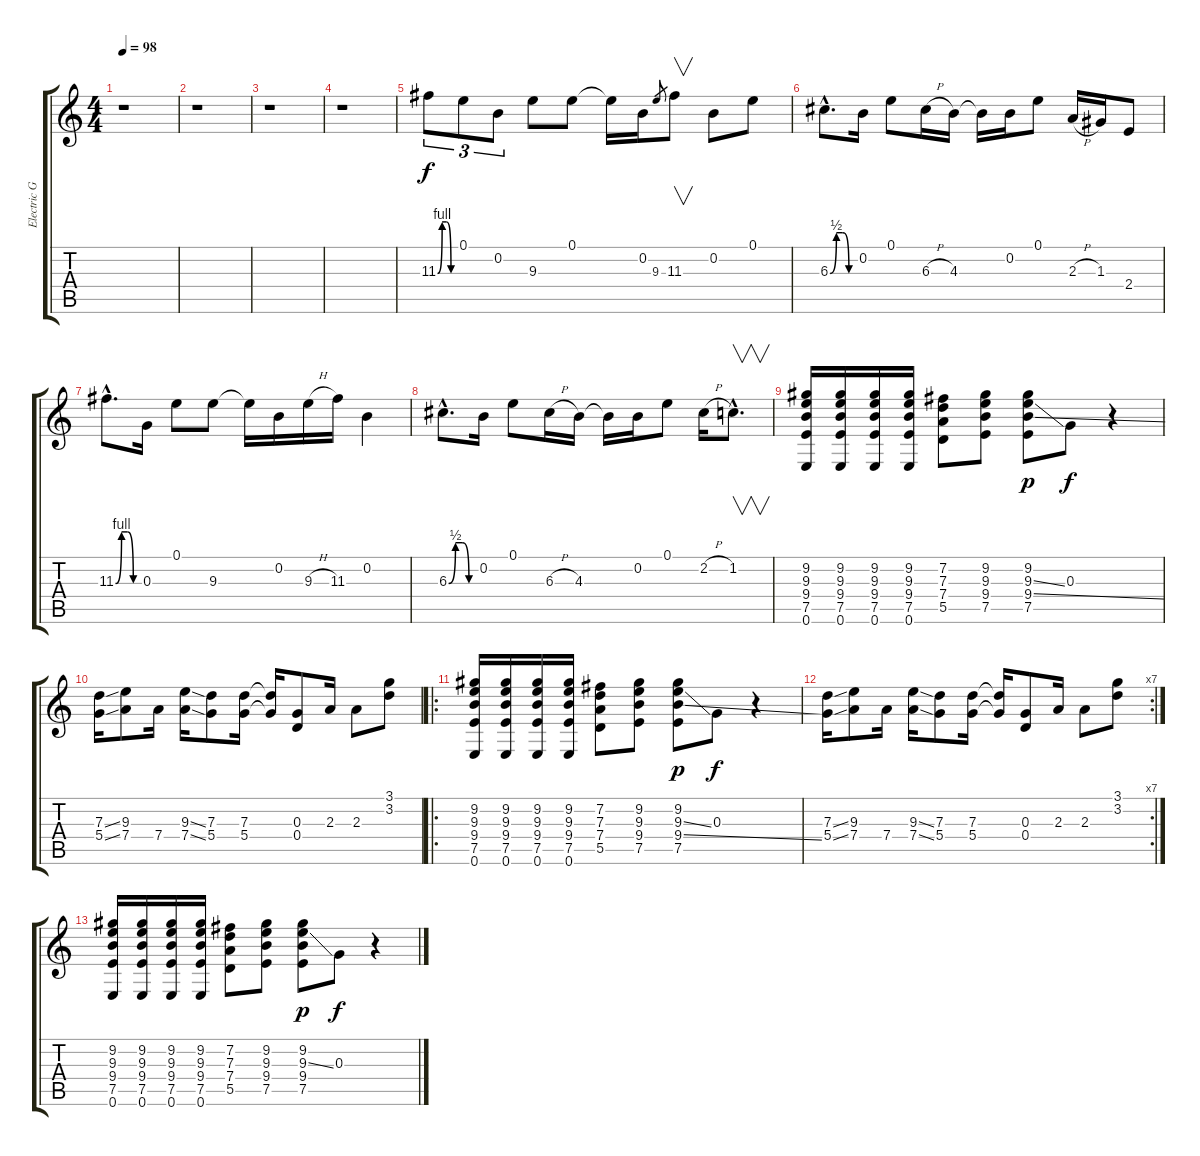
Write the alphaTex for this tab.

\track ("Electric Guitar 1" "Electric G") {instrument electricguitarclean}
\staff {score tabs}
\tuning (E4 B3 G3 D3 A2 E2) {hide}
\ts (4 4)
\tempo 98
\clef g2
\ks c
r.1{dy f} |
r.1 |
r.1 |
r.1 |
11.3{be (custom 0 0 15 4 30 4 45 0 60 0)}.8{tu (3 2)} 0.1.8{tu (3 2)} 0.2.8{tu (3 2)} 9.3.8 0.1.8 0.1{t}.16 0.2.16 9.3.8{gr} 11.3.8{v} 0.2.8 0.1.8 |
6.3{be (custom 0 0 15 2 30 2 45 0 60 0) hac}.8{d} 0.2.16 0.1.8 6.3{h}.16 4.3.16 4.3{t}.16 0.2.16 0.1.8 2.3{h}.16 1.3.16 2.4.8 |
11.3{be (custom 0 0 15 4 30 4 45 0 60 0) hac}.8{d} 0.3.16 0.1.8 9.3.8 9.3{t}.16 0.2.16 9.3{h}.16 11.3.16 0.2.4 |
6.3{be (custom 0 0 15 2 30 2 45 0 60 0) hac}.8{d} 0.2.16 0.1.8 6.3{h}.16 4.3.16 4.3{t}.16 0.2.16 0.1.8 2.2{h}.16 1.2{hac}.8{v d} |
(9.2 9.3 9.4 7.5 0.6).16 (9.2 9.3 9.4 7.5 0.6).16 (9.2 9.3 9.4 7.5 0.6).16 (9.2 9.3 9.4 7.5 0.6).16 (7.2 7.3 7.4 5.5).8 (9.2 9.3 9.4 7.5).8 (9.2 9.3{ss} 9.4{ss} 7.5).8{dy p} 0.3.8{dy f} r.4 |
(7.3{ss} 5.4{ss}).16 (9.3 7.4).8 7.4.16 (9.3{ss} 7.4{ss}).16 (7.3 5.4).8 (7.3 5.4).16 (7.3{t} 5.4{t}).16 (0.3 0.4).8 2.3.16 2.3.8 (3.1 3.2).8 |
\ro
(9.2 9.3 9.4 7.5 0.6).16 (9.2 9.3 9.4 7.5 0.6).16 (9.2 9.3 9.4 7.5 0.6).16 (9.2 9.3 9.4 7.5 0.6).16 (7.2 7.3 7.4 5.5).8 (9.2 9.3 9.4 7.5).8 (9.2 9.3{ss} 9.4{ss} 7.5).8{dy p} 0.3.8{dy f} r.4 |
\rc 7
(7.3{ss} 5.4{ss}).16 (9.3 7.4).8 7.4.16 (9.3{ss} 7.4{ss}).16 (7.3 5.4).8 (7.3 5.4).16 (7.3{t} 5.4{t}).16 (0.3 0.4).8 2.3.16 2.3.8 (3.1 3.2).8 |
(9.2 9.3 9.4 7.5 0.6).16 (9.2 9.3 9.4 7.5 0.6).16 (9.2 9.3 9.4 7.5 0.6).16 (9.2 9.3 9.4 7.5 0.6).16 (7.2 7.3 7.4 5.5).8 (9.2 9.3 9.4 7.5).8 (9.2 9.3{ss} 9.4 7.5).8{dy p} 0.3.8{dy f} r.4
